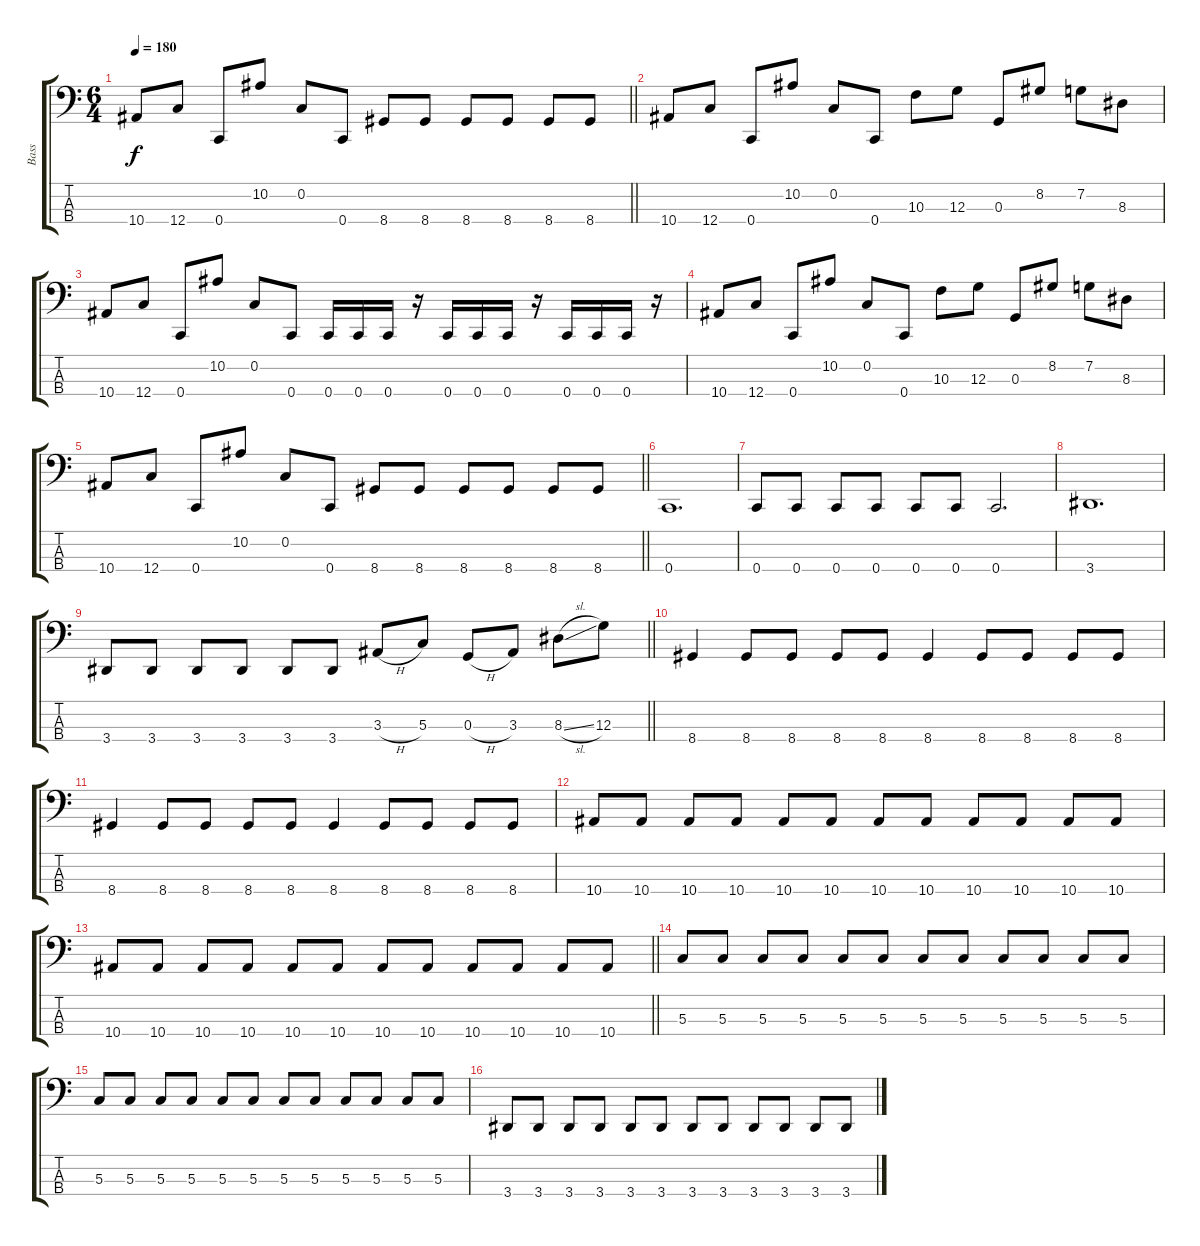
\track ("Bass" "Bass") {instrument electricbassfinger}
\staff {score tabs}
\tuning (F2 C2 G1 C1) {hide}
\ts (6 4)
\tempo 180
\clef f4
\barLineRight lightlight
\ks c
10.4.8{dy f} 12.4.8 0.4.8 10.2.8 0.2.8 0.4.8 8.4.8 8.4.8 8.4.8 8.4.8 8.4.8 8.4.8 |
10.4.8 12.4.8 0.4.8 10.2.8 0.2.8 0.4.8 10.3.8 12.3.8 0.3.8 8.2.8 7.2.8 8.3.8 |
10.4.8 12.4.8 0.4.8 10.2.8 0.2.8 0.4.8 0.4.16 0.4.16 0.4.16 r.16 0.4.16 0.4.16 0.4.16 r.16 0.4.16 0.4.16 0.4.16 r.16 |
10.4.8 12.4.8 0.4.8 10.2.8 0.2.8 0.4.8 10.3.8 12.3.8 0.3.8 8.2.8 7.2.8 8.3.8 |
\barLineRight lightlight
10.4.8 12.4.8 0.4.8 10.2.8 0.2.8 0.4.8 8.4.8 8.4.8 8.4.8 8.4.8 8.4.8 8.4.8 |
0.4.1{d} |
0.4.8 0.4.8 0.4.8 0.4.8 0.4.8 0.4.8 0.4.2{d} |
3.4.1{d} |
\barLineRight lightlight
3.4.8 3.4.8 3.4.8 3.4.8 3.4.8 3.4.8 3.3{h}.8 5.3.8 0.3{h}.8 3.3.8 8.3{sl}.8 12.3.8 |
8.4.4 8.4.8 8.4.8 8.4.8 8.4.8 8.4.4 8.4.8 8.4.8 8.4.8 8.4.8 |
8.4.4 8.4.8 8.4.8 8.4.8 8.4.8 8.4.4 8.4.8 8.4.8 8.4.8 8.4.8 |
10.4.8 10.4.8 10.4.8 10.4.8 10.4.8 10.4.8 10.4.8 10.4.8 10.4.8 10.4.8 10.4.8 10.4.8 |
\barLineRight lightlight
10.4.8 10.4.8 10.4.8 10.4.8 10.4.8 10.4.8 10.4.8 10.4.8 10.4.8 10.4.8 10.4.8 10.4.8 |
5.3.8 5.3.8 5.3.8 5.3.8 5.3.8 5.3.8 5.3.8 5.3.8 5.3.8 5.3.8 5.3.8 5.3.8 |
5.3.8 5.3.8 5.3.8 5.3.8 5.3.8 5.3.8 5.3.8 5.3.8 5.3.8 5.3.8 5.3.8 5.3.8 |
3.4.8 3.4.8 3.4.8 3.4.8 3.4.8 3.4.8 3.4.8 3.4.8 3.4.8 3.4.8 3.4.8 3.4.8
